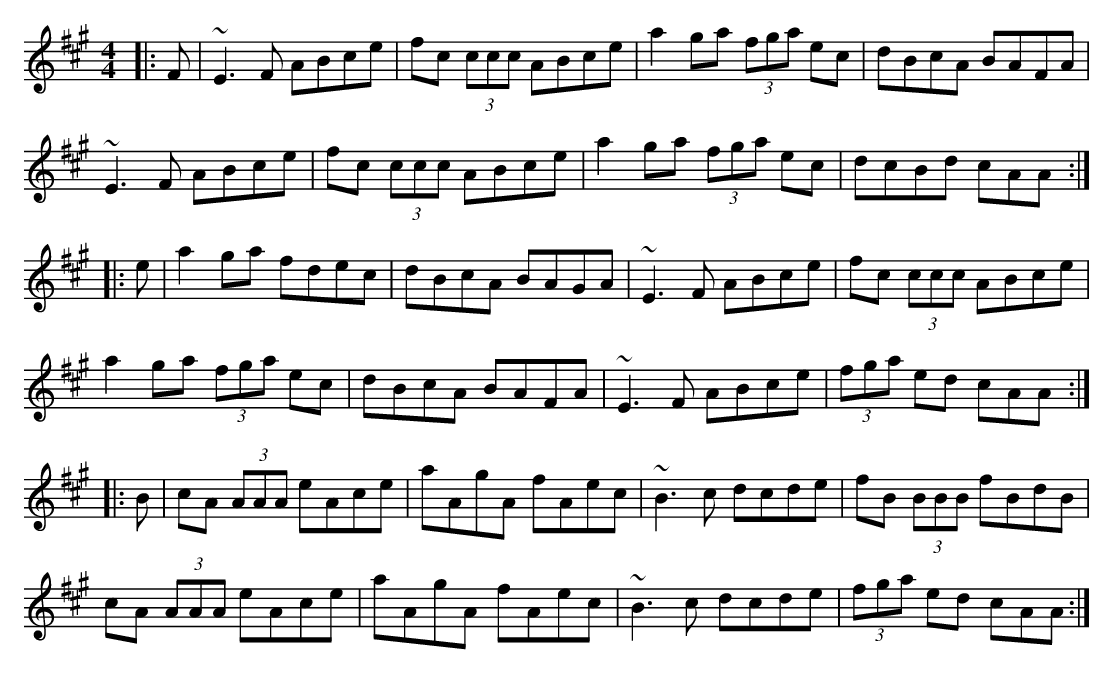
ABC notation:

X:1
M:4/4
K:A
|:F|~E3F ABce|fc (3ccc ABce|a2 ga (3fga ec|dBcA BAFA|
~E3F ABce|fc (3ccc ABce|a2 ga (3fga ec|dcBd cAA:|
|:e|a2ga fdec|dBcA BAGA|~E3F ABce|fc (3ccc ABce|
a2ga (3fga ec|dBcA BAFA|~E3F ABce|(3fga ed cAA:|
|:B|cA (3AAA eAce|aAgA fAec|~B3c dcde|fB (3BBB fBdB|
cA (3AAA eAce|aAgA fAec|~B3c dcde|(3fga ed cAA:|
